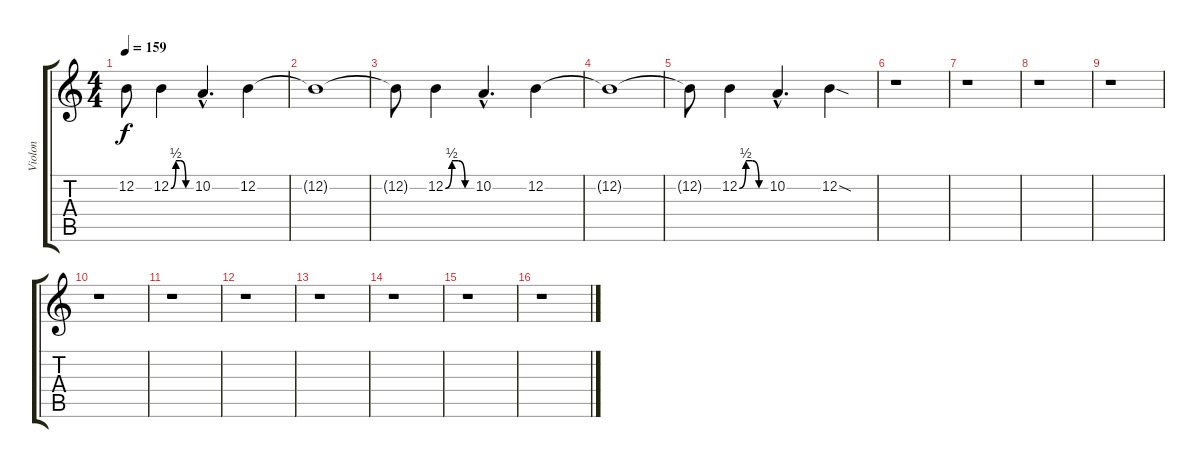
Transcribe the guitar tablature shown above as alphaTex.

\track ("Violon" "Violon") {instrument violin}
\staff {score tabs}
\tuning (E4 B3 G3 D3 A2 E2) {hide}
\ts (4 4)
\tempo 159
\clef g2
\ks c
12.2{t}.8{dy f} 12.2{be (custom 0 0 15 2 30 2 45 0 60 0)}.4 10.2{hac}.4{d} 12.2.4 |
12.2{t}.1 |
12.2{t}.8 12.2{be (custom 0 0 15 2 30 2 45 0 60 0)}.4 10.2{hac}.4{d} 12.2.4 |
12.2{t}.1 |
12.2{t}.8 12.2{be (custom 0 0 15 2 30 2 45 0 60 0)}.4 10.2{hac}.4{d} 12.2{sod}.4 |
r.1 |
r.1 |
r.1 |
r.1 |
r.1 |
r.1 |
r.1 |
r.1 |
r.1 |
r.1 |
r.1
